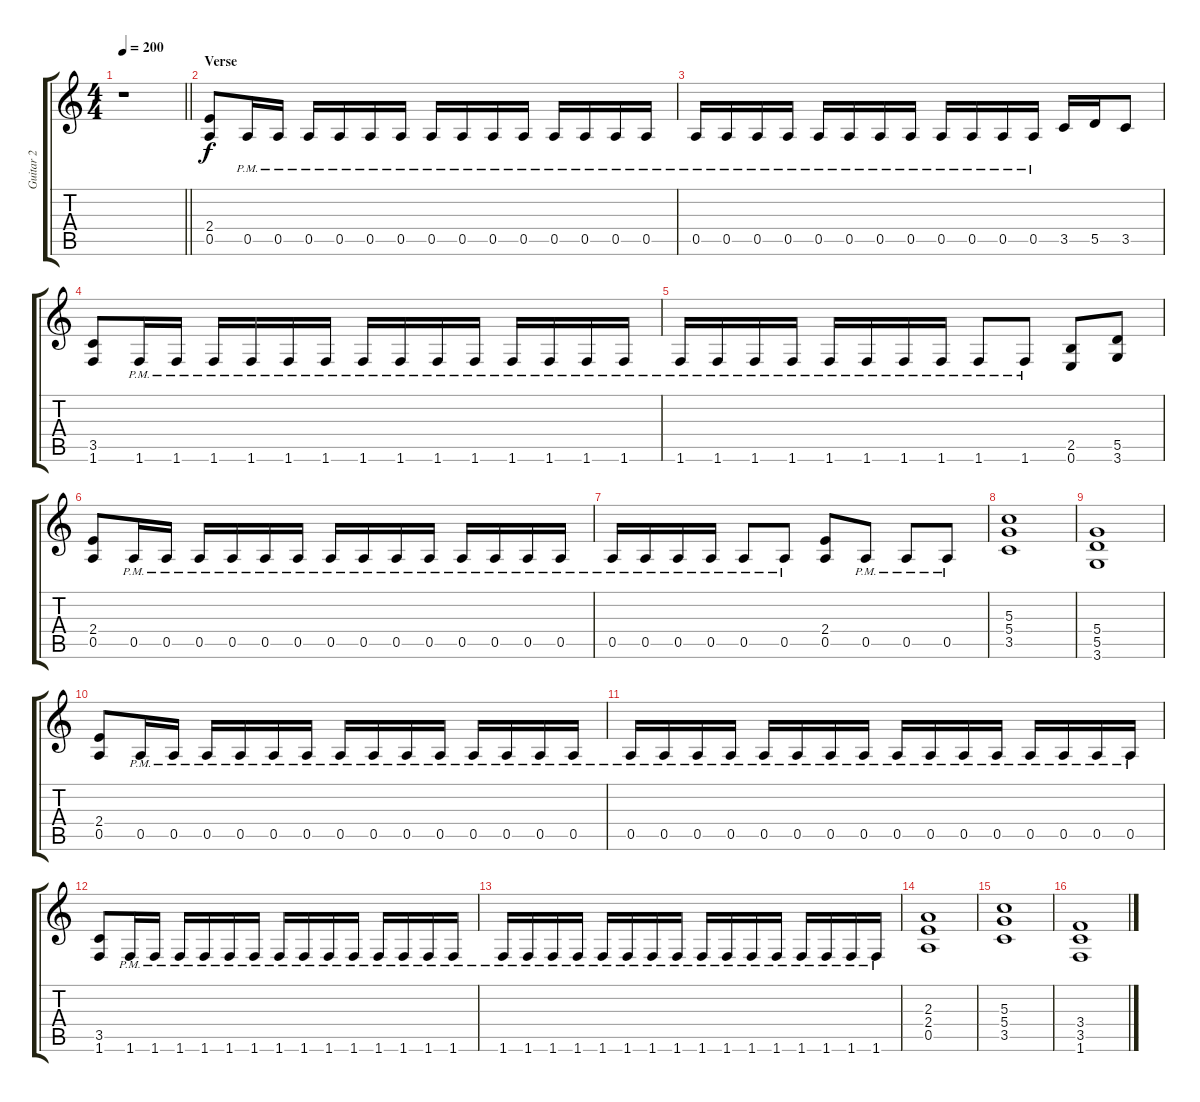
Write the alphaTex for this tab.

\track ("Guitar 2" "Guitar 2") {instrument distortionguitar}
\staff {score tabs}
\tuning (E4 B3 G3 D3 A2 E2) {hide}
\ts (4 4)
\tempo 200
\clef g2
\barLineRight lightlight
\ks c
r.1{dy f} |
\section ("" "Verse")
(2.4 0.5).8 0.5{pm}.16 0.5{pm}.16 0.5{pm}.16 0.5{pm}.16 0.5{pm}.16 0.5{pm}.16 0.5{pm}.16 0.5{pm}.16 0.5{pm}.16 0.5{pm}.16 0.5{pm}.16 0.5{pm}.16 0.5{pm}.16 0.5{pm}.16 |
0.5{pm}.16 0.5{pm}.16 0.5{pm}.16 0.5{pm}.16 0.5{pm}.16 0.5{pm}.16 0.5{pm}.16 0.5{pm}.16 0.5{pm}.16 0.5{pm}.16 0.5{pm}.16 0.5{pm}.16 3.5.16 5.5.16 3.5.8 |
(3.5 1.6).8 1.6{pm}.16 1.6{pm}.16 1.6{pm}.16 1.6{pm}.16 1.6{pm}.16 1.6{pm}.16 1.6{pm}.16 1.6{pm}.16 1.6{pm}.16 1.6{pm}.16 1.6{pm}.16 1.6{pm}.16 1.6{pm}.16 1.6{pm}.16 |
1.6{pm}.16 1.6{pm}.16 1.6{pm}.16 1.6{pm}.16 1.6{pm}.16 1.6{pm}.16 1.6{pm}.16 1.6{pm}.16 1.6{pm}.8 1.6{pm}.8 (2.5 0.6).8 (5.5 3.6).8 |
(2.4 0.5).8 0.5{pm}.16 0.5{pm}.16 0.5{pm}.16 0.5{pm}.16 0.5{pm}.16 0.5{pm}.16 0.5{pm}.16 0.5{pm}.16 0.5{pm}.16 0.5{pm}.16 0.5{pm}.16 0.5{pm}.16 0.5{pm}.16 0.5{pm}.16 |
0.5{pm}.16 0.5{pm}.16 0.5{pm}.16 0.5{pm}.16 0.5{pm}.8 0.5{pm}.8 (2.4 0.5).8 0.5{pm}.8 0.5{pm}.8 0.5{pm}.8 |
(5.3 5.4 3.5).1 |
(5.4 5.5 3.6).1 |
(2.4 0.5).8 0.5{pm}.16 0.5{pm}.16 0.5{pm}.16 0.5{pm}.16 0.5{pm}.16 0.5{pm}.16 0.5{pm}.16 0.5{pm}.16 0.5{pm}.16 0.5{pm}.16 0.5{pm}.16 0.5{pm}.16 0.5{pm}.16 0.5{pm}.16 |
0.5{pm}.16 0.5{pm}.16 0.5{pm}.16 0.5{pm}.16 0.5{pm}.16 0.5{pm}.16 0.5{pm}.16 0.5{pm}.16 0.5{pm}.16 0.5{pm}.16 0.5{pm}.16 0.5{pm}.16 0.5{pm}.16 0.5{pm}.16 0.5{pm}.16 0.5{pm}.16 |
(3.5 1.6).8 1.6{pm}.16 1.6{pm}.16 1.6{pm}.16 1.6{pm}.16 1.6{pm}.16 1.6{pm}.16 1.6{pm}.16 1.6{pm}.16 1.6{pm}.16 1.6{pm}.16 1.6{pm}.16 1.6{pm}.16 1.6{pm}.16 1.6{pm}.16 |
1.6{pm}.16 1.6{pm}.16 1.6{pm}.16 1.6{pm}.16 1.6{pm}.16 1.6{pm}.16 1.6{pm}.16 1.6{pm}.16 1.6{pm}.16 1.6{pm}.16 1.6{pm}.16 1.6{pm}.16 1.6{pm}.16 1.6{pm}.16 1.6{pm}.16 1.6{pm}.16 |
(2.3 2.4 0.5).1 |
(5.3 5.4 3.5).1 |
(3.4 3.5 1.6).1
